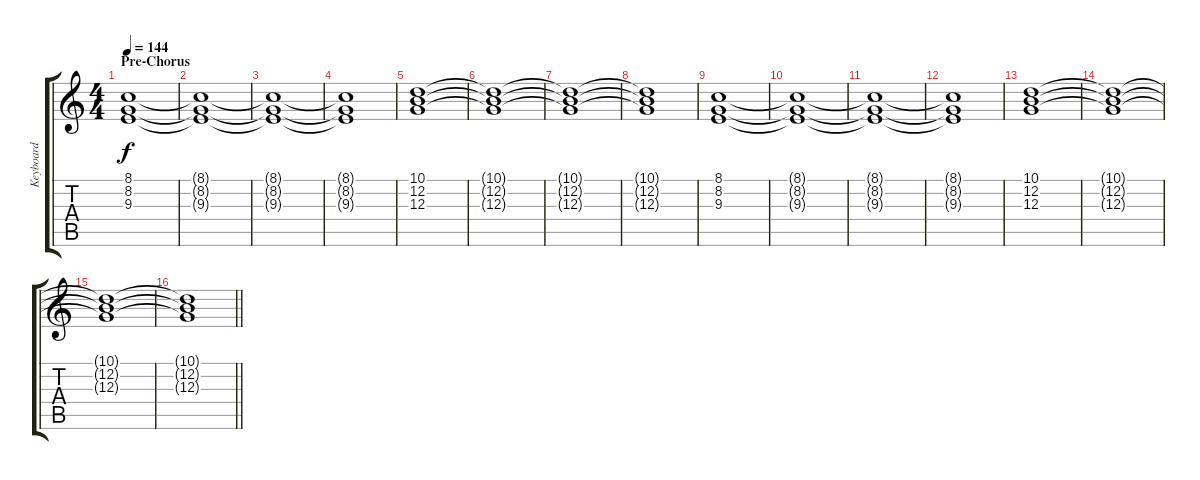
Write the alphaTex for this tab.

\track ("Keyboard" "Keyboard") {instrument drawbarorgan}
\staff {score tabs}
\tuning (E4 B3 G3 D3 A2 E2) {hide}
\ts (4 4)
\section ("" "Pre-Chorus")
\tempo 144
\clef g2
\ks c
(8.1 8.2 9.3).1{dy f volume 7 instrument drawbarorgan} |
(8.1{t} 8.2{t} 9.3{t}).1 |
(8.1{t} 8.2{t} 9.3{t}).1 |
(8.1{t} 8.2{t} 9.3{t}).1 |
(10.1 12.2 12.3).1 |
(10.1{t} 12.2{t} 12.3{t}).1 |
(10.1{t} 12.2{t} 12.3{t}).1 |
(10.1{t} 12.2{t} 12.3{t}).1 |
(8.1 8.2 9.3).1 |
(8.1{t} 8.2{t} 9.3{t}).1 |
(8.1{t} 8.2{t} 9.3{t}).1 |
(8.1{t} 8.2{t} 9.3{t}).1 |
(10.1 12.2 12.3).1 |
(10.1{t} 12.2{t} 12.3{t}).1 |
(10.1{t} 12.2{t} 12.3{t}).1 |
\barLineRight lightlight
(10.1{t} 12.2{t} 12.3{t}).1
